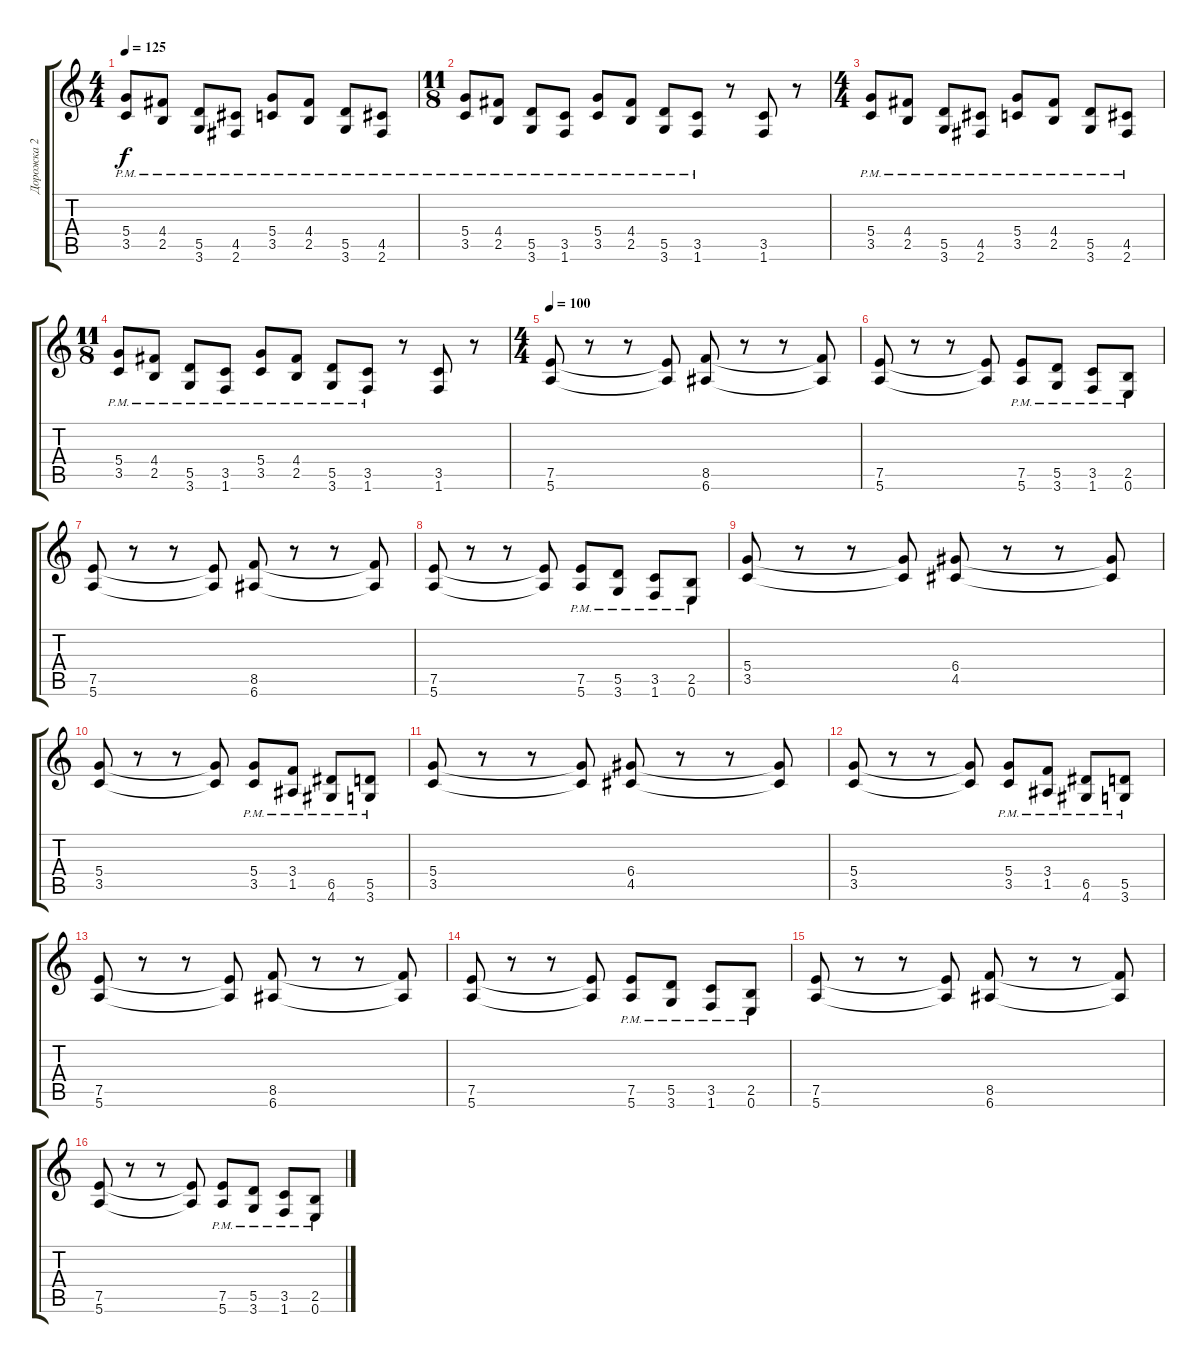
\track ("Дорожка 2" "Дорожка 2") {instrument distortionguitar}
\staff {score tabs}
\tuning (E4 B3 G3 D3 A2 E2) {hide}
\ts (4 4)
\tempo 125
\clef g2
\ks c
(5.4{pm} 3.5{pm}).8{dy f} (4.4{pm} 2.5{pm}).8 (5.5{pm} 3.6{pm}).8 (4.5{pm} 2.6{pm}).8 (5.4{pm} 3.5{pm}).8 (4.4{pm} 2.5{pm}).8 (5.5{pm} 3.6{pm}).8 (4.5{pm} 2.6{pm}).8 |
\ts (11 8)
(5.4{pm} 3.5{pm}).8 (4.4{pm} 2.5{pm}).8 (5.5{pm} 3.6{pm}).8 (3.5{pm} 1.6{pm}).8 (5.4{pm} 3.5{pm}).8 (4.4{pm} 2.5{pm}).8 (5.5{pm} 3.6{pm}).8 (3.5{pm} 1.6{pm}).8 r.8 (3.5 1.6).8 r.8 |
\ts (4 4)
(5.4{pm} 3.5{pm}).8 (4.4{pm} 2.5{pm}).8 (5.5{pm} 3.6{pm}).8 (4.5{pm} 2.6{pm}).8 (5.4{pm} 3.5{pm}).8 (4.4{pm} 2.5{pm}).8 (5.5{pm} 3.6{pm}).8 (4.5{pm} 2.6{pm}).8 |
\ts (11 8)
(5.4{pm} 3.5{pm}).8 (4.4{pm} 2.5{pm}).8 (5.5{pm} 3.6{pm}).8 (3.5{pm} 1.6{pm}).8 (5.4{pm} 3.5{pm}).8 (4.4{pm} 2.5{pm}).8 (5.5{pm} 3.6{pm}).8 (3.5{pm} 1.6{pm}).8 r.8 (3.5 1.6).8 r.8 |
\ts (4 4)
\tempo 100
(7.5 5.6).8 r.8 r.8 (7.5{t} 5.6{t}).8 (8.5 6.6).8 r.8 r.8 (8.5{t} 6.6{t}).8 |
(7.5 5.6).8 r.8 r.8 (7.5{t} 5.6{t}).8 (7.5{pm} 5.6{pm}).8 (5.5{pm} 3.6{pm}).8 (3.5{pm} 1.6{pm}).8 (2.5{pm} 0.6{pm}).8 |
(7.5 5.6).8 r.8 r.8 (7.5{t} 5.6{t}).8 (8.5 6.6).8 r.8 r.8 (8.5{t} 6.6{t}).8 |
(7.5 5.6).8 r.8 r.8 (7.5{t} 5.6{t}).8 (7.5{pm} 5.6{pm}).8 (5.5{pm} 3.6{pm}).8 (3.5{pm} 1.6{pm}).8 (2.5{pm} 0.6{pm}).8 |
(5.4 3.5).8 r.8 r.8 (5.4{t} 3.5{t}).8 (6.4 4.5).8 r.8 r.8 (6.4{t} 4.5{t}).8 |
(5.4 3.5).8 r.8 r.8 (5.4{t} 3.5{t}).8 (5.4{pm} 3.5{pm}).8 (3.4{pm} 1.5{pm}).8 (6.5{pm} 4.6{pm}).8 (5.5{pm} 3.6{pm}).8 |
(5.4 3.5).8 r.8 r.8 (5.4{t} 3.5{t}).8 (6.4 4.5).8 r.8 r.8 (6.4{t} 4.5{t}).8 |
(5.4 3.5).8 r.8 r.8 (5.4{t} 3.5{t}).8 (5.4{pm} 3.5{pm}).8 (3.4{pm} 1.5{pm}).8 (6.5{pm} 4.6{pm}).8 (5.5{pm} 3.6{pm}).8 |
(7.5 5.6).8 r.8 r.8 (7.5{t} 5.6{t}).8 (8.5 6.6).8 r.8 r.8 (8.5{t} 6.6{t}).8 |
(7.5 5.6).8 r.8 r.8 (7.5{t} 5.6{t}).8 (7.5{pm} 5.6{pm}).8 (5.5{pm} 3.6{pm}).8 (3.5{pm} 1.6{pm}).8 (2.5{pm} 0.6{pm}).8 |
(7.5 5.6).8 r.8 r.8 (7.5{t} 5.6{t}).8 (8.5 6.6).8 r.8 r.8 (8.5{t} 6.6{t}).8 |
(7.5 5.6).8 r.8 r.8 (7.5{t} 5.6{t}).8 (7.5{pm} 5.6{pm}).8 (5.5{pm} 3.6{pm}).8 (3.5{pm} 1.6{pm}).8 (2.5{pm} 0.6{pm}).8
